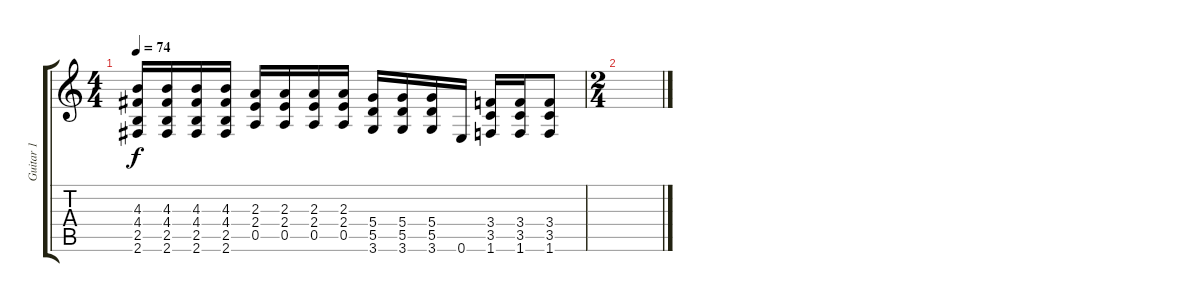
\track ("Guitar 1" "Guitar 1") {instrument overdrivenguitar}
\staff {score tabs}
\tuning (E4 B3 G3 D3 A2 E2) {hide}
\ts (4 4)
\tempo 74
\clef g2
\ks c
(4.3 4.4 2.5 2.6).16{dy f} (4.3 4.4 2.5 2.6).16 (4.3 4.4 2.5 2.6).16 (4.3 4.4 2.5 2.6).16 (2.3 2.4 0.5).16 (2.3 2.4 0.5).16 (2.3 2.4 0.5).16 (2.3 2.4 0.5).16 (5.4 5.5 3.6).16 (5.4 5.5 3.6).16 (5.4 5.5 3.6).16 0.6.16 (3.4 3.5 1.6).16 (3.4 3.5 1.6).16 (3.4 3.5 1.6).8 |
\ts (2 4)
